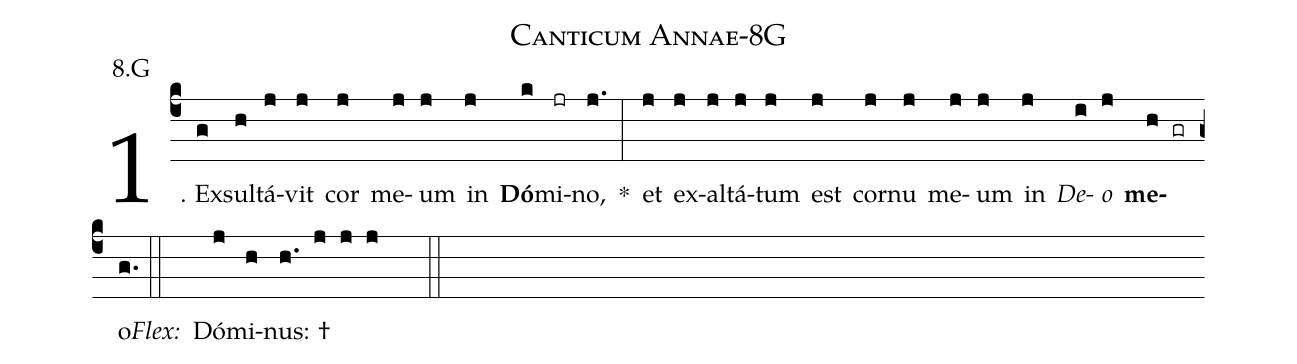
name: Canticum Annae-8G;
annotation: 8.G;
%%
(c4)1. Ex(g)sul(h)tá(j)vit(j) cor(j) me(j)um(j) in(j) <b>Dó</b>(k)mi(jr)no,(j.) *(:) et(j) ex(j)al(j)tá(j)tum(j) est(j) cor(j)nu(j) me(j)um(j) in(j) <i>De</i>(i)<i>o</i>(j) <b>me</b>(h gr)o.(g.) (::)
<i>Flex:</i>()  Dó(j)mi(h)nus: †(h. j j j  ::)
